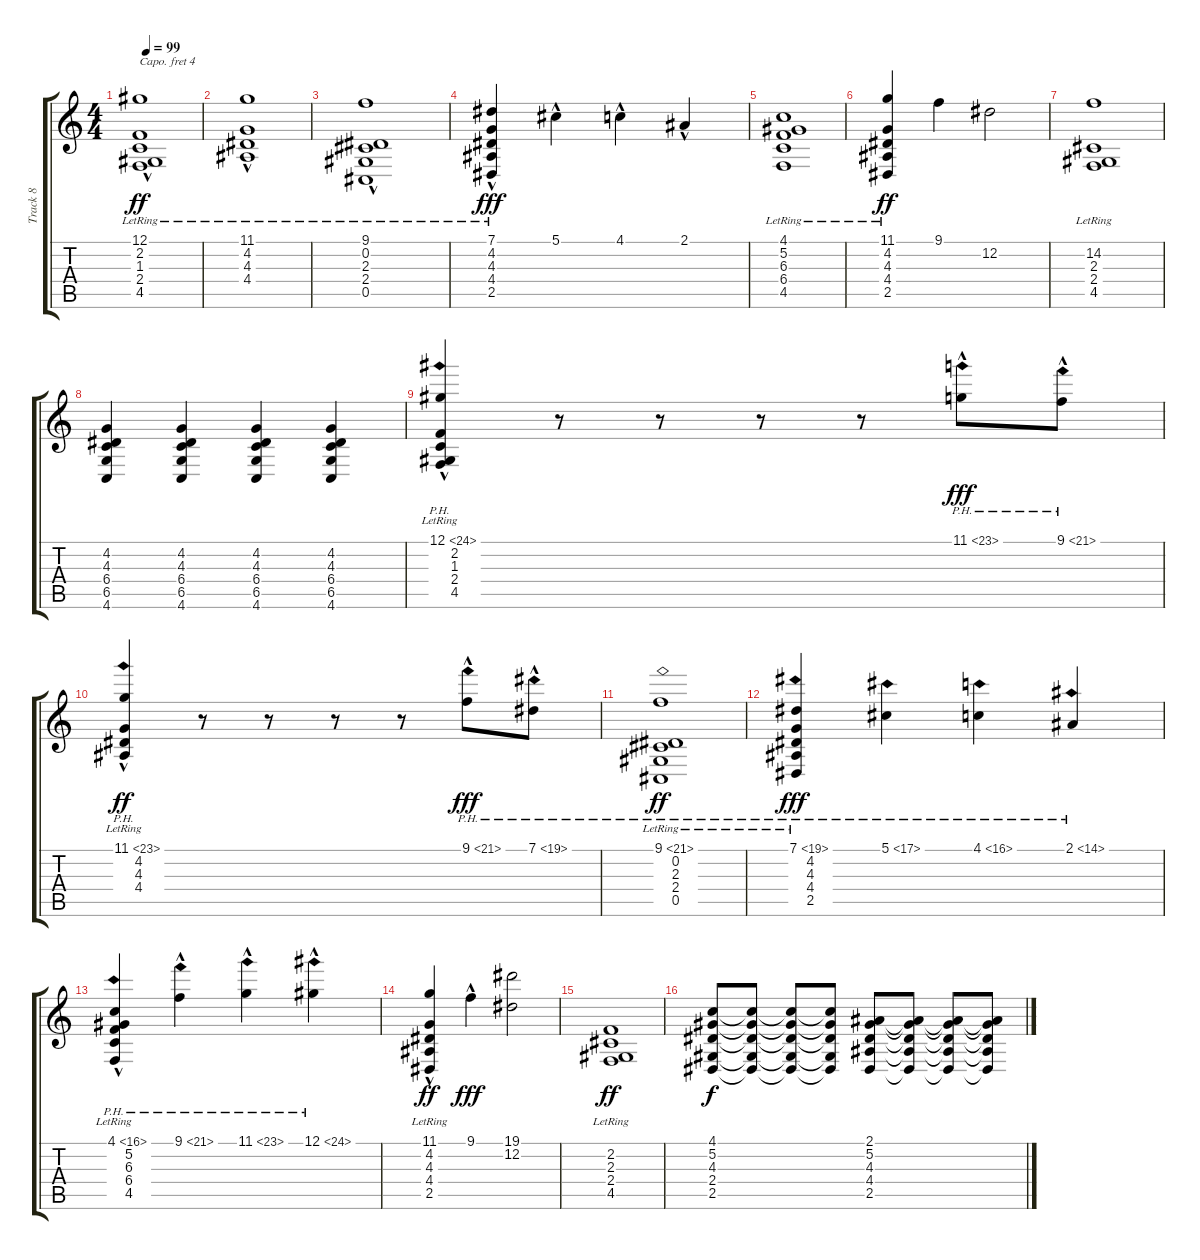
\track ("Track 8" "Track 8") {instrument stringensemble1}
\staff {score tabs}
\capo 4
\tuning (E4 B3 G3 D3 A2 E2) {hide}
\ts (4 4)
\tempo 99
\clef g2
\ks c
(12.1{hac lr} 2.2{lr} 1.3{lr} 2.4{lr} 4.5{lr}).1{dy ff} |
(11.1{hac lr} 4.2{lr} 4.3{lr} 4.4{lr}).1 |
(9.1{hac lr} 0.2{lr} 2.3{lr} 2.4{lr} 0.5{lr}).1 |
(7.1{hac lr} 4.2{lr} 4.3{lr} 4.4{lr} 2.5).4{dy fff} 5.1{hac}.4 4.1{hac}.4 2.1{hac}.4 |
(4.1{lr} 5.2{lr} 6.3{lr} 6.4{lr} 4.5).1 |
(11.1 4.2{lr} 4.3{lr} 4.4{lr} 2.5{lr}).4{dy ff} 9.1.4 12.2.2 |
(14.2{lr} 2.3{lr} 2.4{lr} 4.5{lr}).1 |
(4.2 4.3 6.4 6.5 4.6).4 (4.2 4.3 6.4 6.5 4.6).4 (4.2 4.3 6.4 6.5 4.6).4 (4.2 4.3 6.4 6.5 4.6).4 |
(12.1{ph 12 hac lr} 2.2{lr} 1.3{lr} 2.4{lr} 4.5{lr}).4 r.8 r.8 r.8 r.8 11.1{ph 12 hac}.8{dy fff} 9.1{ph 12 hac}.8 |
(11.1{ph 12 hac lr} 4.2{lr} 4.3{lr} 4.4{lr}).4{dy ff} r.8 r.8 r.8 r.8 9.1{ph 12 hac}.8{dy fff} 7.1{ph 12 hac}.8 |
(9.1{ph 12 lr} 0.2{lr} 2.3{lr} 2.4{lr} 0.5{lr}).1{dy ff} |
(7.1{ph 12 lr} 4.2{lr} 4.3{lr} 4.4{lr} 2.5).4{dy fff} 5.1{ph 12}.4 4.1{ph 12}.4 2.1{ph 12}.4 |
(4.1{ph 12 hac lr} 5.2{lr} 6.3{lr} 6.4{lr} 4.5).4 9.1{ph 12 hac}.4 11.1{ph 12 hac}.4 12.1{ph 12 hac}.4 |
(11.1{hac} 4.2{lr} 4.3{lr} 4.4{lr} 2.5{lr}).4{dy ff} 9.1{hac}.4{dy fff} (19.1 12.2).2 |
(2.2{lr} 2.3{lr} 2.4{lr} 4.5{lr}).1{dy ff} |
(4.1 5.2 4.3 2.4 2.5).8{dy f} (4.1{t} 5.2{t} 4.3{t} 2.4{t} 2.5{t}).8 (4.1{t} 5.2{t} 4.3{t} 2.4{t} 2.5{t}).8 (4.1{t} 5.2{t} 4.3{t} 2.4{t} 2.5{t}).8 (2.1 5.2 4.3 4.4 2.5).8 (2.1{t} 5.2{t} 4.3{t} 4.4{t} 2.5{t}).8 (2.1{t} 5.2{t} 4.3{t} 4.4{t} 2.5{t}).8 (2.1{t} 5.2{t} 4.3{t} 4.4{t} 2.5{t}).8
